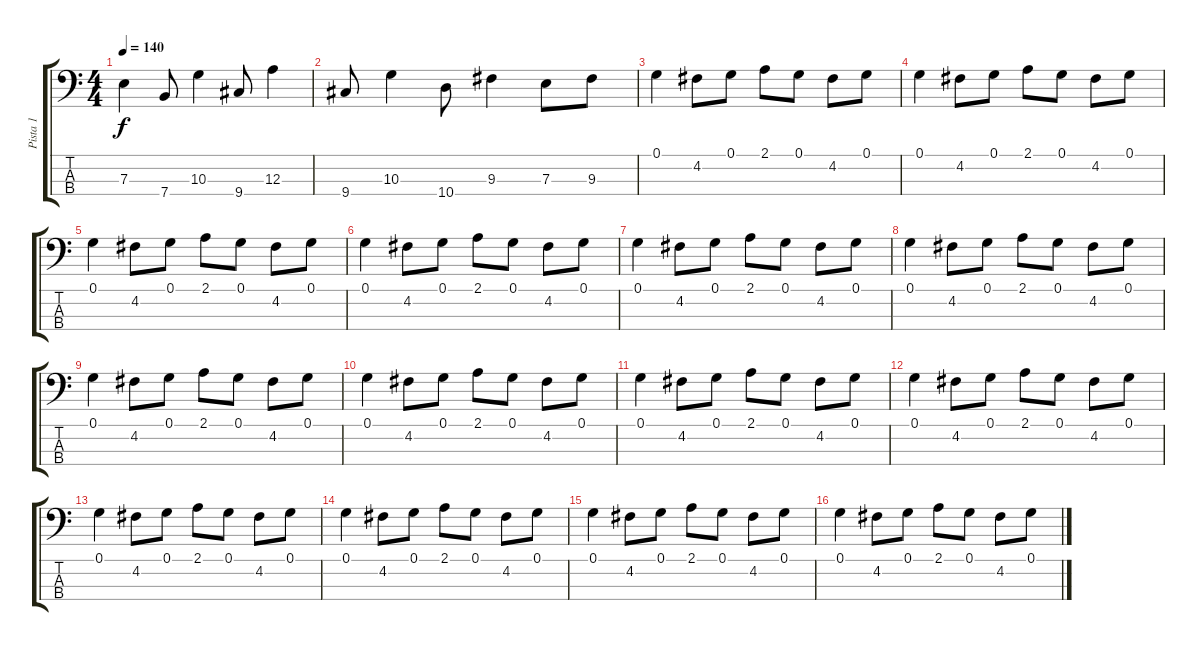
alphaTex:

\track ("Pista 1" "Pista 1") {instrument electricbassfinger}
\staff {score tabs}
\tuning (G2 D2 A1 E1) {hide}
\ts (4 4)
\tempo 140
\clef f4
\ks c
7.3.4{dy f} 7.4.8 10.3.4 9.4.8 12.3.4 |
9.4.8 10.3.4 10.4.8 9.3.4 7.3.8 9.3.8 |
0.1.4 4.2.8 0.1.8 2.1.8 0.1.8 4.2.8 0.1.8 |
0.1.4 4.2.8 0.1.8 2.1.8 0.1.8 4.2.8 0.1.8 |
0.1.4 4.2.8 0.1.8 2.1.8 0.1.8 4.2.8 0.1.8 |
0.1.4 4.2.8 0.1.8 2.1.8 0.1.8 4.2.8 0.1.8 |
0.1.4 4.2.8 0.1.8 2.1.8 0.1.8 4.2.8 0.1.8 |
0.1.4 4.2.8 0.1.8 2.1.8 0.1.8 4.2.8 0.1.8 |
0.1.4 4.2.8 0.1.8 2.1.8 0.1.8 4.2.8 0.1.8 |
0.1.4 4.2.8 0.1.8 2.1.8 0.1.8 4.2.8 0.1.8 |
0.1.4 4.2.8 0.1.8 2.1.8 0.1.8 4.2.8 0.1.8 |
0.1.4 4.2.8 0.1.8 2.1.8 0.1.8 4.2.8 0.1.8 |
0.1.4 4.2.8 0.1.8 2.1.8 0.1.8 4.2.8 0.1.8 |
0.1.4 4.2.8 0.1.8 2.1.8 0.1.8 4.2.8 0.1.8 |
0.1.4 4.2.8 0.1.8 2.1.8 0.1.8 4.2.8 0.1.8 |
0.1.4 4.2.8 0.1.8 2.1.8 0.1.8 4.2.8 0.1.8
